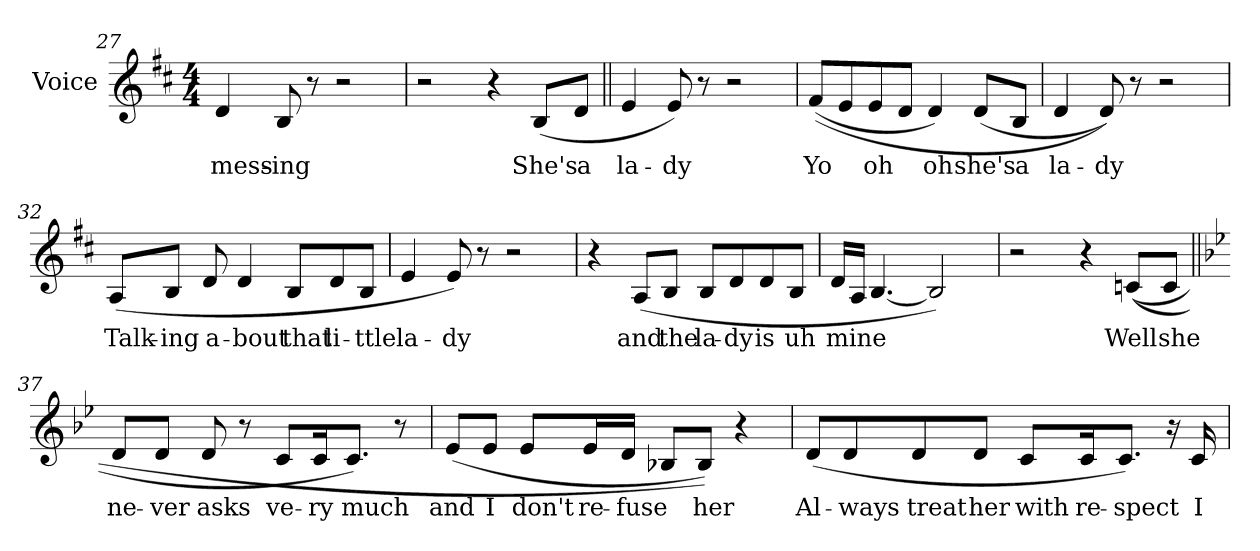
**kern	**text
*part1	*part1
*staff1	*staff1
*I"Voice	*
*I'Voice	*
*clefG2	*
*k[f#c#]	*
*D:	*
*M4/4	*
=27	=27
!	!LO:LY:b:color=#000000
4di/	mess-
!	!LO:LY:b:color=#000000
8Bi/	-ing
8r	.
2r	.
!!LO:LB:g=z
=28	=28
2r	.
4r	.
!	!LO:LY:b:color=#000000
(8Bi/L	She's
!	!LO:LY:b:color=#000000
8di/J	a
=29||	=29||
!	!LO:LY:b:color=#000000
4ei/	la-
!	!LO:LY:b:color=#000000
8ei/)	-dy
8r	.
2r	.
=30	=30
!	!LO:LY:b:color=#000000
((8f#i/L	Yo
8ei/	.
!	!LO:LY:b:color=#000000
8ei/	oh
8di/J	.
!	!LO:LY:b:color=#000000
4di/)	oh
!	!LO:LY:b:color=#000000
(8di/L	she's
!	!LO:LY:b:color=#000000
8Bi/J	a
=31	=31
!	!LO:LY:b:color=#000000
4di/	la-
!	!LO:LY:b:color=#000000
8di/))	-dy
8r	.
2r	.
!!LO:LB:g=z
=32	=32
!	!LO:LY:b:color=#000000
(8Ai/L	Talk-
!	!LO:LY:b:color=#000000
8Bi/J	-ing
!	!LO:LY:b:color=#000000
8di/	a-
!	!LO:LY:b:color=#000000
4di/	-bout
!	!LO:LY:b:color=#000000
8Bi/L	that
!	!LO:LY:b:color=#000000
8di/	li-
!	!LO:LY:b:color=#000000
8Bi/J	-ttle
=33	=33
!	!LO:LY:b:color=#000000
4ei/	la-
!	!LO:LY:b:color=#000000
8ei/)	-dy
8r	.
2r	.
=34	=34
4r	.
!	!LO:LY:b:color=#000000
(8Ai/L	and
!	!LO:LY:b:color=#000000
8Bi/J	the
!	!LO:LY:b:color=#000000
8Bi/L	la-
!	!LO:LY:b:color=#000000
8di/	-dy
!	!LO:LY:b:color=#000000
8di/	is
!	!LO:LY:b:color=#000000
8Bi/J	uh
=35	=35
!	!LO:LY:b:color=#000000
16di/LL	mine
16Ai/JJ	.
[4.Bi/	.
2Bi/])	.
!!LO:PB:g=z
=36	=36
2r	.
4r	.
!	!LO:LY:b:color=#000000
((8cni/L	Well
!	!LO:LY:b:color=#000000
8ci/J	she
=37||	=37||
*k[b-e-]	*
*B-:	*
!	!LO:LY:b:color=#000000
8di/L	ne-
!	!LO:LY:b:color=#000000
8di/J	-ver
!	!LO:LY:b:color=#000000
8di/	asks
8r	.
!	!LO:LY:b:color=#000000
8ci/L	ve-
!	!LO:LY:b:color=#000000
16ci/k	-ry
!	!LO:LY:b:color=#000000
8.ci/J)	much
8r	.
=38	=38
!	!LO:LY:b:color=#000000
(8e-i/L	and
!	!LO:LY:b:color=#000000
8e-i/J	I
!	!LO:LY:b:color=#000000
8e-i/L	don't
!	!LO:LY:b:color=#000000
16e-i/L	re-
!	!LO:LY:b:color=#000000
16di/JJ	-fuse
8B-Xi/L	.
!	!LO:LY:b:color=#000000
8B-i/J))	her
4r	.
!!LO:LB:g=z
=39	=39
!	!LO:LY:b:color=#000000
(8di/L	Al-
!	!LO:LY:b:color=#000000
8di/	-ways
!	!LO:LY:b:color=#000000
8di/	treat
!	!LO:LY:b:color=#000000
8di/J	her
!	!LO:LY:b:color=#000000
8ci/L	with
!	!LO:LY:b:color=#000000
16ci/k	re-
!	!LO:LY:b:color=#000000
8.ci/J)	-spect
16r	.
!	!LO:LY:b:color=#000000
16ci/	I
=	=
*-	*-
